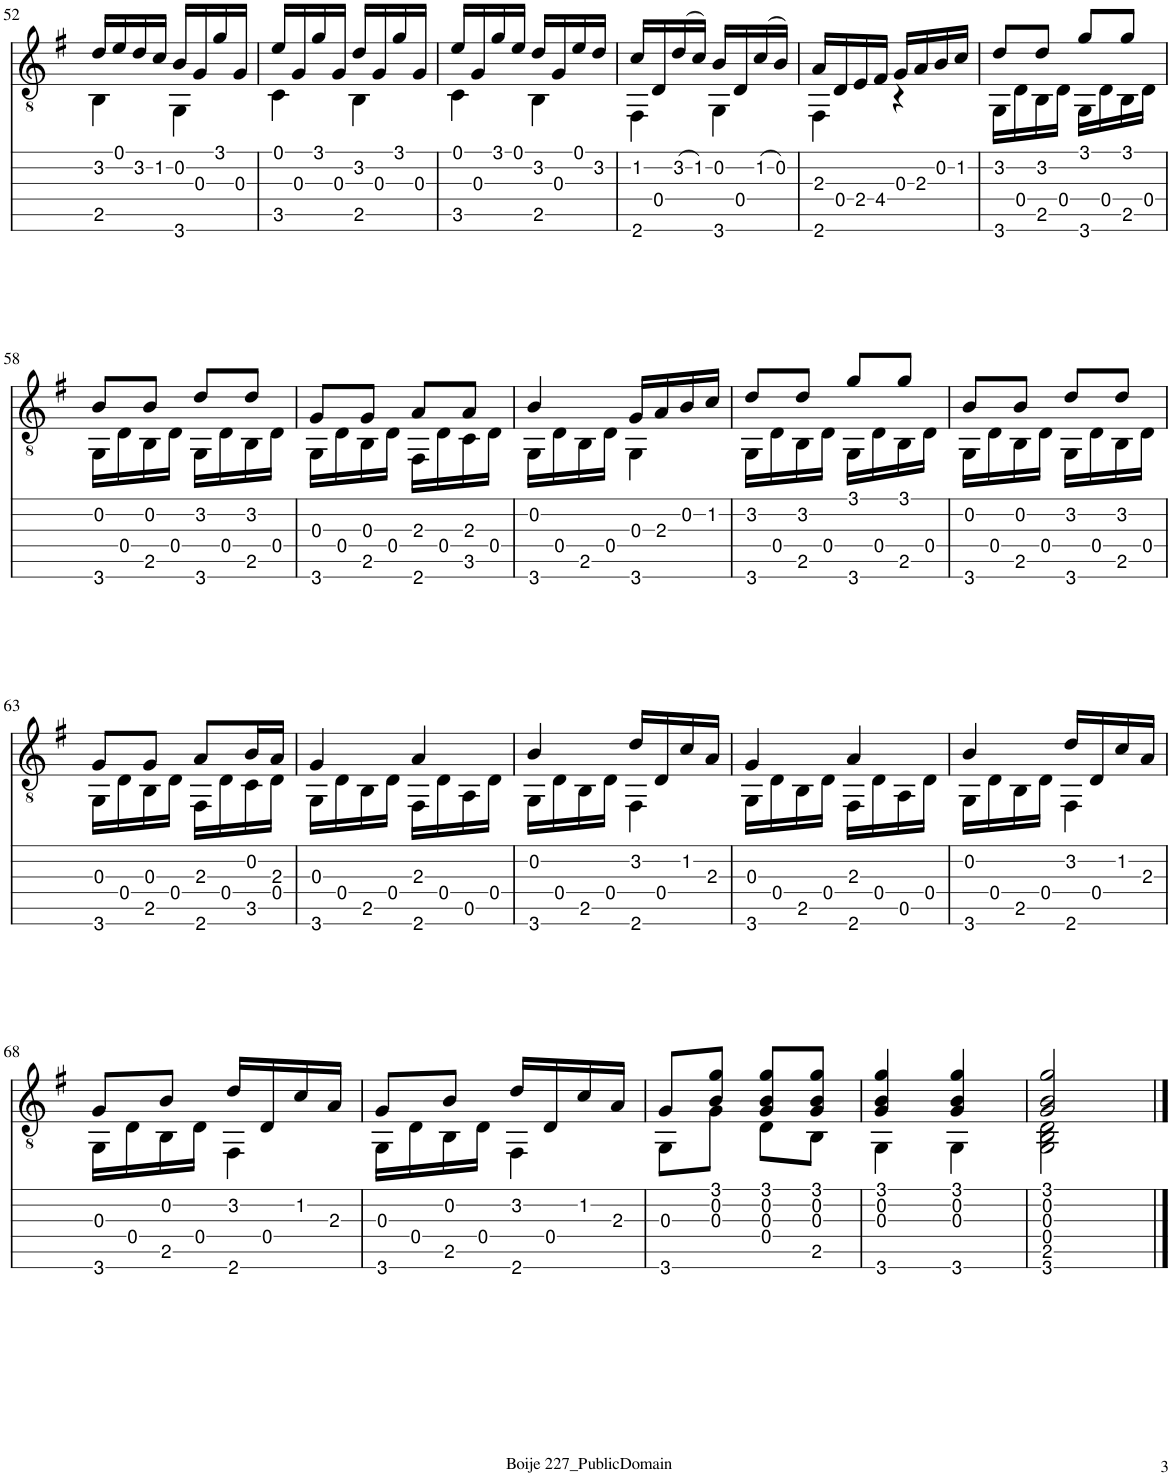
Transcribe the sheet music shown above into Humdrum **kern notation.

**kern	**kern
*part1	*part1
*staff2	*staff1
*I"Guitar	*
*I'Guit.	*
!!LO:PB:g=z
*	*clefGv2
*k[f#]	*k[f#]
*M2/4	*M2/4
=52	=52
*^	*^
16dLL	4BB	16d/LL	4BB\
16eJ	.	16e/	.
16dL	.	16d/	.
16cJJ	.	16c/JJ	.
16BLL	4GG	16B/LL	4GG\
16GJ	.	16G/	.
16gL	.	16g/	.
16GJJ	.	16G/JJ	.
=53	=53	=53	=53
16eLL	4C	16e/LL	4C\
16GJ	.	16G/	.
16gL	.	16g/	.
16GJJ	.	16G/JJ	.
16dLL	4BB	16d/LL	4BB\
16GJ	.	16G/	.
16gL	.	16g/	.
16GJJ	.	16G/JJ	.
=54	=54	=54	=54
16eLL	4C	16e/LL	4C\
16GJ	.	16G/	.
16gL	.	16g/	.
16eJJ	.	16e/JJ	.
16dLL	4BB	16d/LL	4BB\
16GJ	.	16G/	.
16eL	.	16e/	.
16dJJ	.	16d/JJ	.
=55	=55	=55	=55
16cLL	4FF#	16c/LL	4FF#\
16DJ	.	16D/	.
16dL	.	(16d/	.
16cJJ	.	16c/JJ)	.
16BLL	4GG	16B/LL	4GG\
16DJ	.	16D/	.
16cL	.	(16c/	.
16BJJ	.	16B/JJ)	.
=56	=56	=56	=56
16ALL	4FF#	16A/LL	4FF#\
16DJ	.	16D/	.
16EL	.	16E/	.
16F#JJ	.	16F#/JJ	.
16GLL	4r	16G/LL	4r
16AJ	.	16A/	.
16BL	.	16B/	.
16cJJ	.	16c/JJ	.
=57	=57	=57	=57
8dL	16GGLL	8d/L	16GG\LL
.	16DJ	.	16D\
8dJ	16BBL	8d/J	16BB\
.	16DJJ	.	16D\JJ
8gL	16GGLL	8g/L	16GG\LL
.	16DJ	.	16D\
8gJ	16BBL	8g/J	16BB\
.	16DJJ	.	16D\JJ
!!LO:LB:g=z	!!
=58	=58	=58	=58
8BL	16GGLL	8B/L	16GG\LL
.	16DJ	.	16D\
8BJ	16BBL	8B/J	16BB\
.	16DJJ	.	16D\JJ
8dL	16GGLL	8d/L	16GG\LL
.	16DJ	.	16D\
8dJ	16BBL	8d/J	16BB\
.	16DJJ	.	16D\JJ
=59	=59	=59	=59
8GL	16GGLL	8G/L	16GG\LL
.	16DJ	.	16D\
8GJ	16BBL	8G/J	16BB\
.	16DJJ	.	16D\JJ
8AL	16FF#LL	8A/L	16FF#\LL
.	16DJ	.	16D\
8AJ	16CL	8A/J	16C\
.	16DJJ	.	16D\JJ
=60	=60	=60	=60
4B	16GGLL	4B/	16GG\LL
.	16DJ	.	16D\
.	16BBL	.	16BB\
.	16DJJ	.	16D\JJ
16GLL	4GG	16G/LL	4GG\
16AJ	.	16A/	.
16BL	.	16B/	.
16cJJ	.	16c/JJ	.
=61	=61	=61	=61
8dL	16GGLL	8d/L	16GG\LL
.	16DJ	.	16D\
8dJ	16BBL	8d/J	16BB\
.	16DJJ	.	16D\JJ
8gL	16GGLL	8g/L	16GG\LL
.	16DJ	.	16D\
8gJ	16BBL	8g/J	16BB\
.	16DJJ	.	16D\JJ
=62	=62	=62	=62
8BL	16GGLL	8B/L	16GG\LL
.	16DJ	.	16D\
8BJ	16BBL	8B/J	16BB\
.	16DJJ	.	16D\JJ
8dL	16GGLL	8d/L	16GG\LL
.	16DJ	.	16D\
8dJ	16BBL	8d/J	16BB\
.	16DJJ	.	16D\JJ
!!LO:LB:g=z	!!
=63	=63	=63	=63
8GL	16GGLL	8G/L	16GG\LL
.	16DJ	.	16D\
8GJ	16BBL	8G/J	16BB\
.	16DJJ	.	16D\JJ
8AL	16FF#LL	8A/L	16FF#\LL
.	16DJ	.	16D\
16BL	16CL	16B/L	16C\
16AJJ	16DJJ	16A/JJ	16D\JJ
=64	=64	=64	=64
4G	16GGLL	4G/	16GG\LL
.	16DJ	.	16D\
.	16BBL	.	16BB\
.	16DJJ	.	16D\JJ
4A	16FF#LL	4A/	16FF#\LL
.	16DJ	.	16D\
.	16AAL	.	16AA\
.	16DJJ	.	16D\JJ
=65	=65	=65	=65
4B	16GGLL	4B/	16GG\LL
.	16DJ	.	16D\
.	16BBL	.	16BB\
.	16DJJ	.	16D\JJ
16dLL	4FF#	16d/LL	4FF#\
16DJ	.	16D/	.
16cL	.	16c/	.
16AJJ	.	16A/JJ	.
=66	=66	=66	=66
4G	16GGLL	4G/	16GG\LL
.	16DJ	.	16D\
.	16BBL	.	16BB\
.	16DJJ	.	16D\JJ
4A	16FF#LL	4A/	16FF#\LL
.	16DJ	.	16D\
.	16AAL	.	16AA\
.	16DJJ	.	16D\JJ
=67	=67	=67	=67
4B	16GGLL	4B/	16GG\LL
.	16DJ	.	16D\
.	16BBL	.	16BB\
.	16DJJ	.	16D\JJ
16dLL	4FF#	16d/LL	4FF#\
16DJ	.	16D/	.
16cL	.	16c/	.
16AJJ	.	16A/JJ	.
!!LO:LB:g=z	!!
=68	=68	=68	=68
8GL	16GGLL	8G/L	16GG\LL
.	16DJ	.	16D\
8BJ	16BBL	8B/J	16BB\
.	16DJJ	.	16D\JJ
16dLL	4FF#	16d/LL	4FF#\
16DJ	.	16D/	.
16cL	.	16c/	.
16AJJ	.	16A/JJ	.
=69	=69	=69	=69
8GL	16GGLL	8G/L	16GG\LL
.	16DJ	.	16D\
8BJ	16BBL	8B/J	16BB\
.	16DJJ	.	16D\JJ
16dLL	4FF#	16d/LL	4FF#\
16DJ	.	16D/	.
16cL	.	16c/	.
16AJJ	.	16A/JJ	.
=70	=70	=70	=70
8GL	8GGL	8G/L	8GG\L
8B\ 8g\J	8GJ	8B/ 8g/J	8G\J
8G\ 8B\ 8g\L	8DL	8G/ 8B/ 8g/L	8D\L
8G\ 8B\ 8g\J	8BBJ	8G/ 8B/ 8g/J	8BB\J
=71	=71	=71	=71
4G 4B 4g	4GG	4G/ 4B/ 4g/	4GG\
4G 4B 4g	4GG	4G/ 4B/ 4g/	4GG\
=72	=72	=72	=72
2G 2B 2g	2GG 2BB 2D	2G/ 2B/ 2g/	2GG\ 2BB\ 2D\
*v	*v	*	*
*	*v	*v
==	==
*-	*-
